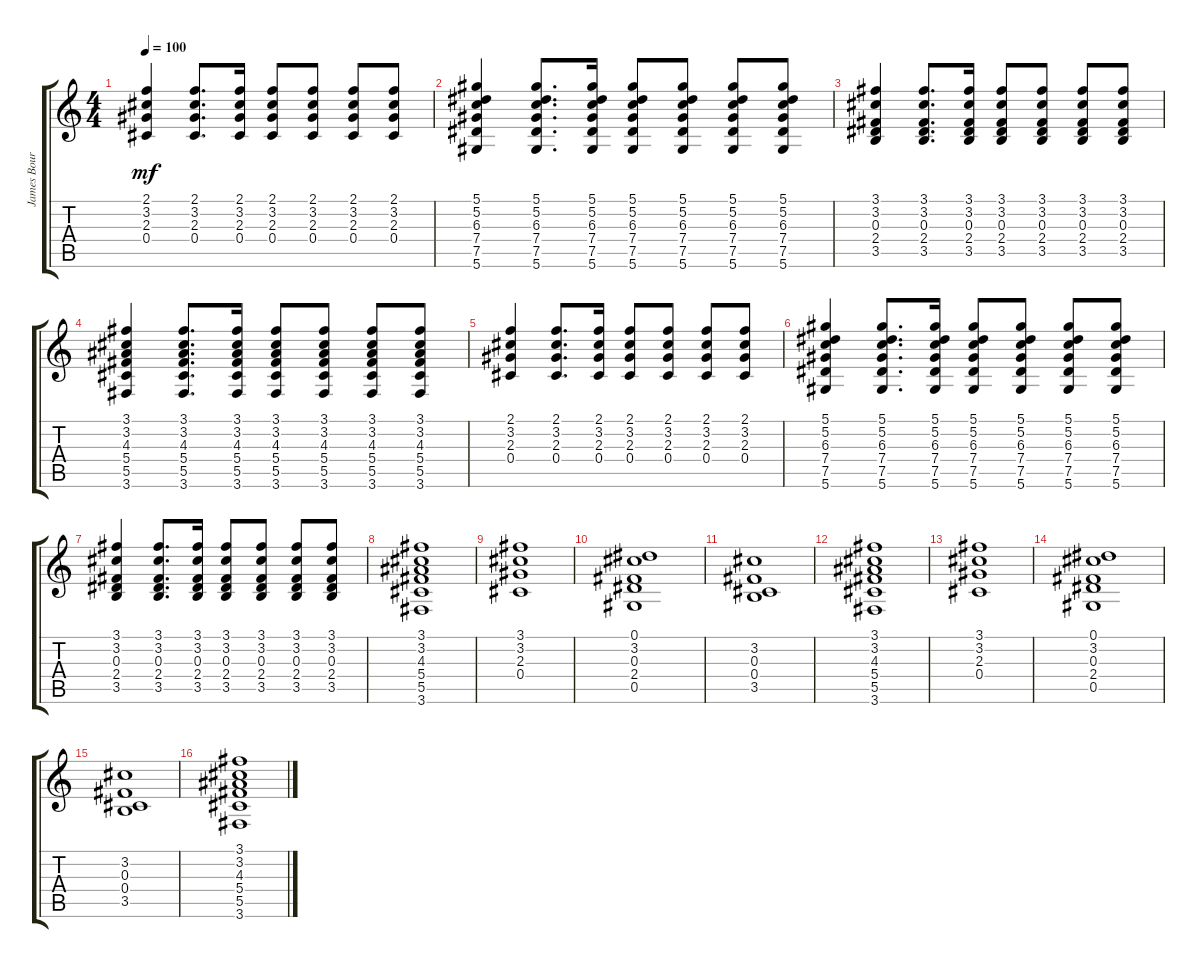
\track ("James Bourne" "James Bour") {instrument distortionguitar}
\staff {score tabs}
\tuning (Eb4 Bb3 Gb3 Db3 Ab2 Eb2) {hide}
\ts (4 4)
\tempo 100
\clef g2
\ks c
(2.1 3.2 2.3 0.4).4{dy mf} (2.1 3.2 2.3 0.4).8{d} (2.1 3.2 2.3 0.4).16 (2.1 3.2 2.3 0.4).8 (2.1 3.2 2.3 0.4).8 (2.1 3.2 2.3 0.4).8 (2.1 3.2 2.3 0.4).8 |
(5.1 5.2 6.3 7.4 7.5 5.6).4 (5.1 5.2 6.3 7.4 7.5 5.6).8{d} (5.1 5.2 6.3 7.4 7.5 5.6).16 (5.1 5.2 6.3 7.4 7.5 5.6).8 (5.1 5.2 6.3 7.4 7.5 5.6).8 (5.1 5.2 6.3 7.4 7.5 5.6).8 (5.1 5.2 6.3 7.4 7.5 5.6).8 |
(3.1 3.2 0.3 2.4 3.5).4 (3.1 3.2 0.3 2.4 3.5).8{d} (3.1 3.2 0.3 2.4 3.5).16 (3.1 3.2 0.3 2.4 3.5).8 (3.1 3.2 0.3 2.4 3.5).8 (3.1 3.2 0.3 2.4 3.5).8 (3.1 3.2 0.3 2.4 3.5).8 |
(3.1 3.2 4.3 5.4 5.5 3.6).4 (3.1 3.2 4.3 5.4 5.5 3.6).8{d} (3.1 3.2 4.3 5.4 5.5 3.6).16 (3.1 3.2 4.3 5.4 5.5 3.6).8 (3.1 3.2 4.3 5.4 5.5 3.6).8 (3.1 3.2 4.3 5.4 5.5 3.6).8 (3.1 3.2 4.3 5.4 5.5 3.6).8 |
(2.1 3.2 2.3 0.4).4 (2.1 3.2 2.3 0.4).8{d} (2.1 3.2 2.3 0.4).16 (2.1 3.2 2.3 0.4).8 (2.1 3.2 2.3 0.4).8 (2.1 3.2 2.3 0.4).8 (2.1 3.2 2.3 0.4).8 |
(5.1 5.2 6.3 7.4 7.5 5.6).4 (5.1 5.2 6.3 7.4 7.5 5.6).8{d} (5.1 5.2 6.3 7.4 7.5 5.6).16 (5.1 5.2 6.3 7.4 7.5 5.6).8 (5.1 5.2 6.3 7.4 7.5 5.6).8 (5.1 5.2 6.3 7.4 7.5 5.6).8 (5.1 5.2 6.3 7.4 7.5 5.6).8 |
(3.1 3.2 0.3 2.4 3.5).4 (3.1 3.2 0.3 2.4 3.5).8{d} (3.1 3.2 0.3 2.4 3.5).16 (3.1 3.2 0.3 2.4 3.5).8 (3.1 3.2 0.3 2.4 3.5).8 (3.1 3.2 0.3 2.4 3.5).8 (3.1 3.2 0.3 2.4 3.5).8 |
(3.1 3.2 4.3 5.4 5.5 3.6).1 |
(3.1 3.2 2.3 0.4).1 |
(0.1 3.2 0.3 2.4 0.5).1 |
(3.2 0.3 0.4 3.5).1 |
(3.1 3.2 4.3 5.4 5.5 3.6).1 |
(3.1 3.2 2.3 0.4).1 |
(0.1 3.2 0.3 2.4 0.5).1 |
(3.2 0.3 0.4 3.5).1 |
(3.1 3.2 4.3 5.4 5.5 3.6).1
